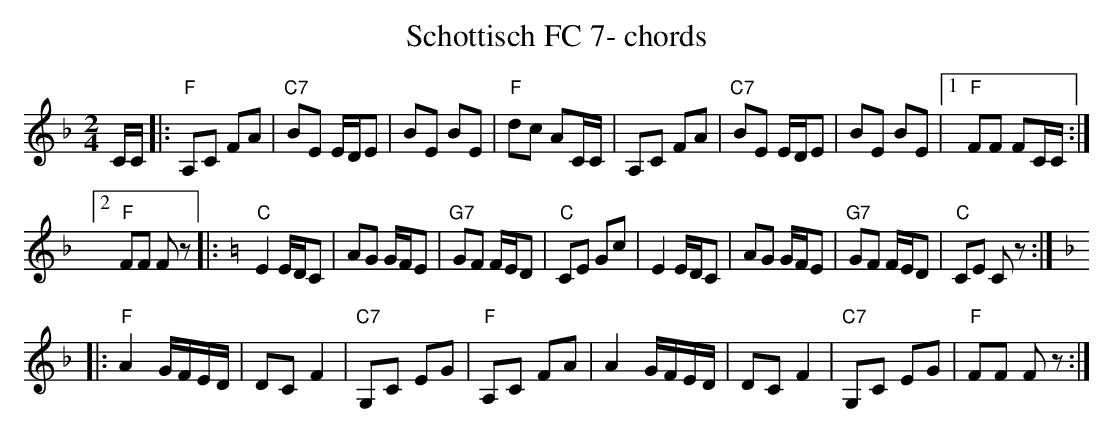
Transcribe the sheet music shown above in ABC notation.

X:1
T:Schottisch FC 7- chords
M:2/4
L:1/8
K:Fmaj%%MIDI gchordon
C/2C/2 |: "F"A,C FA | "C7"BE E/2D/2E | BE BE | "F"dc AC/2C/2 | A,C FA | "C7"BE E/2D/2E | BE BE |1 "F"FF FC/2C/2 :|2
"F"FF F z |: [K:Cmaj] "C"E2 E/2D/2C | AG G/2F/2E | "G7"GF F/2E/2D | "C"CE Gc | E2 E/2D/2C | AG G/2F/2E | "G7"GF F/2E/2D | "C"CE C z :| [K:Fmaj]
|: "F"A2 G/2F/2E/2D/2 | DC F2 | "C7"G,C EG | "F"A,C FA | A2 G/2F/2E/2D/2 | DC F2 | "C7"G,C EG | "F"FF F z :|
